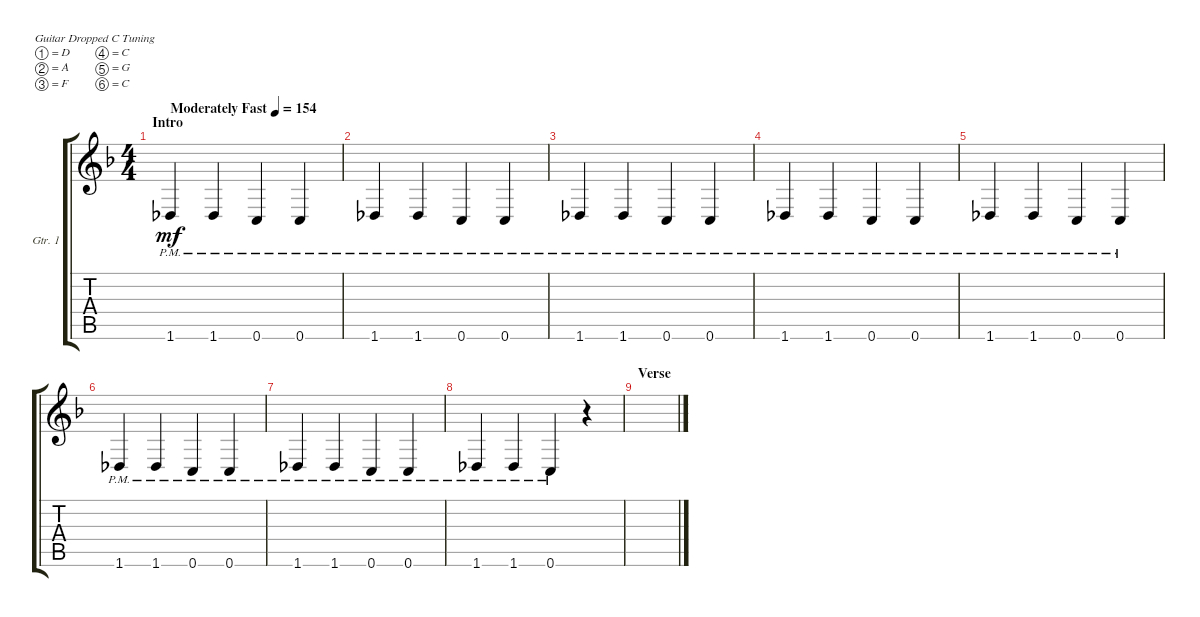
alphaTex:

\defaultSystemsLayout 4
\bracketExtendMode groupsimilarinstruments
\firstSystemTrackNameOrientation horizontal
\otherSystemsTrackNameOrientation horizontal
\track ("Electric Guitar" "Gtr. 1") {instrument distortionguitar}
\staff {score tabs}
\tuning (D4 A3 F3 C3 G2 C2)
\ts (4 4)
\section ("" "Intro")
\tempo (154 "Moderately Fast")
\clef g2
\ks f
1.6{pm}.4{dy mf instrument distortionguitar} 1.6{pm}.4 0.6{pm}.4 0.6{pm}.4 |
1.6{pm}.4 1.6{pm}.4 0.6{pm}.4 0.6{pm}.4 |
1.6{pm}.4 1.6{pm}.4 0.6{pm}.4 0.6{pm}.4 |
1.6{pm}.4 1.6{pm}.4 0.6{pm}.4 0.6{pm}.4 |
1.6{pm}.4 1.6{pm}.4 0.6{pm}.4 0.6{pm}.4 |
1.6{pm}.4 1.6{pm}.4 0.6{pm}.4 0.6{pm}.4 |
1.6{pm}.4 1.6{pm}.4 0.6{pm}.4 0.6{pm}.4 |
1.6{pm}.4 1.6{pm}.4 0.6{pm}.4 r.4 |
\section ("" "Verse")
